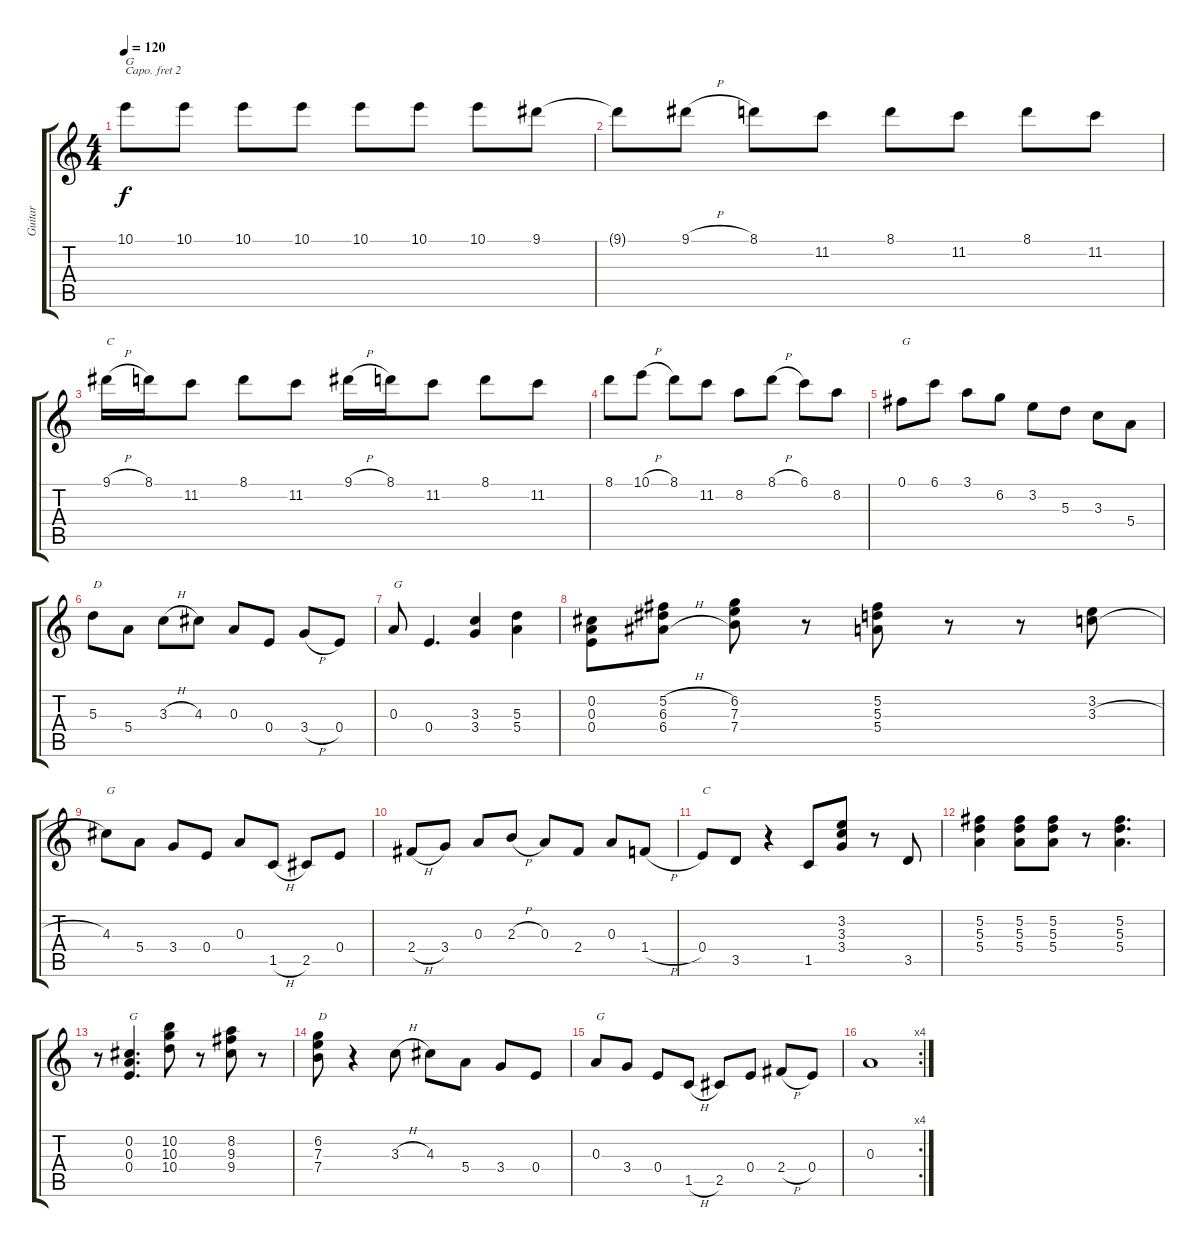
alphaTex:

\track ("Guitar" "Guitar") {instrument acousticguitarsteel}
\staff {score tabs}
\capo 2
\tuning (E4 B3 G3 D3 A2 E2) {hide}
\ts (4 4)
\tempo 120
\clef g2
\ks c
10.1.8{txt "G" dy f} 10.1.8 10.1.8 10.1.8 10.1.8 10.1.8 10.1.8 9.1.8 |
9.1{t}.8 9.1{h}.8 8.1.8 11.2.8 8.1.8 11.2.8 8.1.8 11.2.8 |
9.1{h}.16{txt "C"} 8.1.16 11.2.8 8.1.8 11.2.8 9.1{h}.16 8.1.16 11.2.8 8.1.8 11.2.8 |
8.1.8 10.1{h}.8 8.1.8 11.2.8 8.2.8 8.1{h}.8 6.1.8 8.2.8 |
0.1.8{txt "G"} 6.1.8 3.1.8 6.2.8 3.2.8 5.3.8 3.3.8 5.4.8 |
5.3.8{txt "D"} 5.4.8 3.3{h}.8 4.3.8 0.3.8 0.4.8 3.4{h}.8 0.4.8 |
0.3.8{txt "G"} 0.4.4{d} (3.3 3.4).4 (5.3 5.4).4 |
(0.2 0.3 0.4).8 (5.2{h} 6.3{h} 6.4{h}).8 (6.2 7.3 7.4).8 r.8 (5.2 5.3 5.4).8 r.8 r.8 (3.2 3.3{h}).8 |
4.3.8{txt "G"} 5.4.8 3.4.8 0.4.8 0.3.8 1.5{h}.8 2.5.8 0.4.8 |
2.4{h}.8 3.4.8 0.3.8 2.3{h}.8 0.3.8 2.4.8 0.3.8 1.4{h}.8 |
0.4.8{txt "C"} 3.5.8 r.4 1.5.8 (3.2 3.3 3.4).8 r.8 3.5.8 |
(5.2 5.3 5.4).4 (5.2 5.3 5.4).8 (5.2 5.3 5.4).8 r.8 (5.2 5.3 5.4).4{d} |
r.8 (0.2 0.3 0.4).4{d txt "G"} (10.2 10.3 10.4).8 r.8 (8.2 9.3 9.4).8 r.8 |
(6.2 7.3 7.4).8{txt "D"} r.4 3.3{h}.8 4.3.8 5.4.8 3.4.8 0.4.8 |
0.3.8{txt "G"} 3.4.8 0.4.8 1.5{h}.8 2.5.8 0.4.8 2.4{h}.8 0.4.8 |
\rc 4
0.3.1
